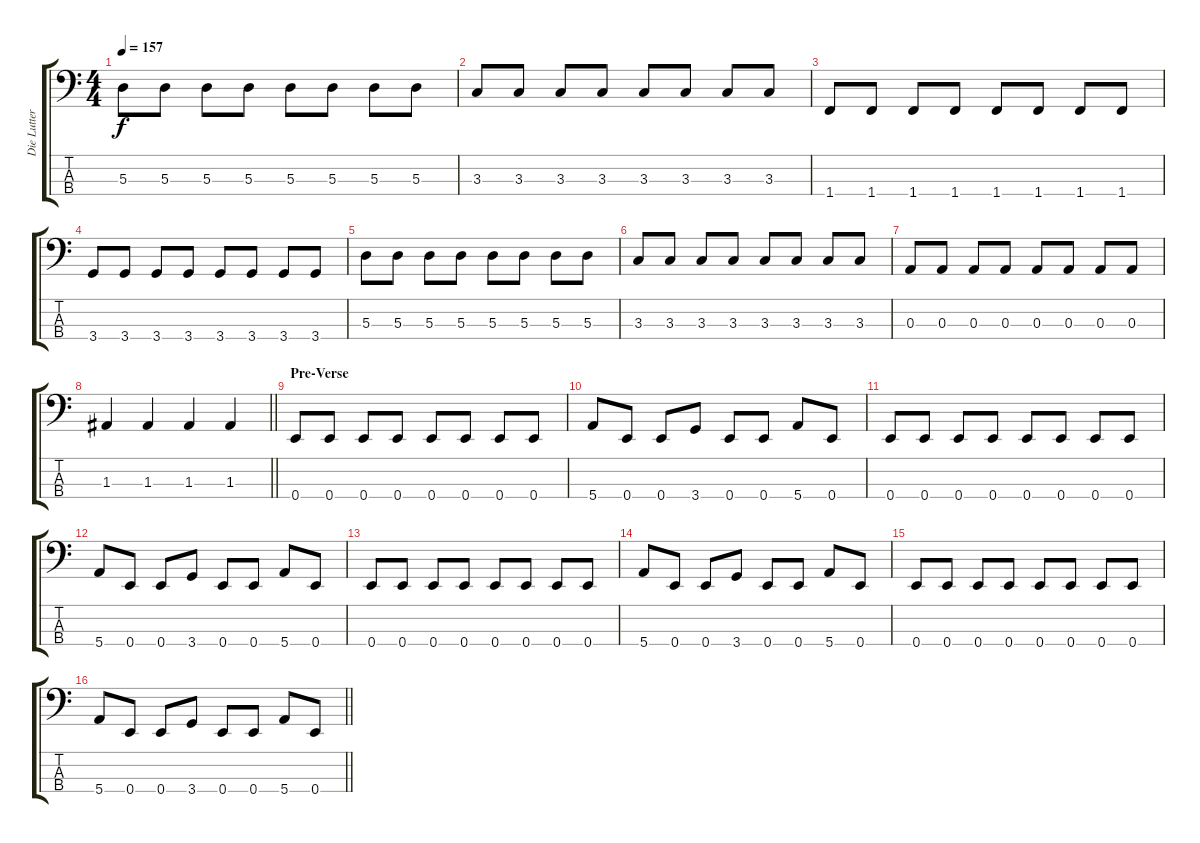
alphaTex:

\track ("Die Lutter" "Die Lutter") {instrument electricbasspick}
\staff {score tabs}
\tuning (G2 D2 A1 E1) {hide}
\ts (4 4)
\tempo 157
\clef f4
\ks c
5.3.8{dy f} 5.3.8 5.3.8 5.3.8 5.3.8 5.3.8 5.3.8 5.3.8 |
3.3.8 3.3.8 3.3.8 3.3.8 3.3.8 3.3.8 3.3.8 3.3.8 |
1.4.8 1.4.8 1.4.8 1.4.8 1.4.8 1.4.8 1.4.8 1.4.8 |
3.4.8 3.4.8 3.4.8 3.4.8 3.4.8 3.4.8 3.4.8 3.4.8 |
5.3.8 5.3.8 5.3.8 5.3.8 5.3.8 5.3.8 5.3.8 5.3.8 |
3.3.8 3.3.8 3.3.8 3.3.8 3.3.8 3.3.8 3.3.8 3.3.8 |
0.3.8 0.3.8 0.3.8 0.3.8 0.3.8 0.3.8 0.3.8 0.3.8 |
\barLineRight lightlight
1.3.4 1.3.4 1.3.4 1.3.4 |
\section ("" "Pre-Verse")
0.4.8 0.4.8 0.4.8 0.4.8 0.4.8 0.4.8 0.4.8 0.4.8 |
5.4.8 0.4.8 0.4.8 3.4.8 0.4.8 0.4.8 5.4.8 0.4.8 |
0.4.8 0.4.8 0.4.8 0.4.8 0.4.8 0.4.8 0.4.8 0.4.8 |
5.4.8 0.4.8 0.4.8 3.4.8 0.4.8 0.4.8 5.4.8 0.4.8 |
0.4.8 0.4.8 0.4.8 0.4.8 0.4.8 0.4.8 0.4.8 0.4.8 |
5.4.8 0.4.8 0.4.8 3.4.8 0.4.8 0.4.8 5.4.8 0.4.8 |
0.4.8 0.4.8 0.4.8 0.4.8 0.4.8 0.4.8 0.4.8 0.4.8 |
\barLineRight lightlight
5.4.8 0.4.8 0.4.8 3.4.8 0.4.8 0.4.8 5.4.8 0.4.8
